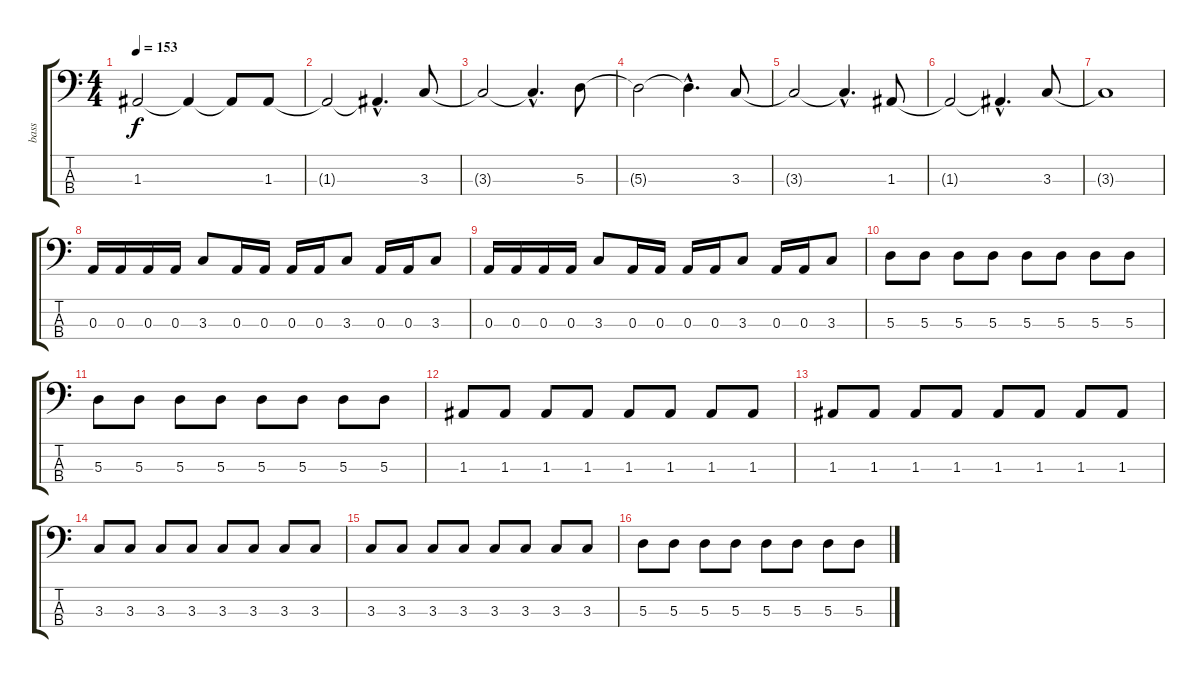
\track ("bass" "bass") {instrument electricbassfinger}
\staff {score tabs}
\tuning (G2 D2 A1 E1) {hide}
\ts (4 4)
\tempo 153
\clef f4
\ks c
1.3.2{dy f} 1.3{t}.4 1.3{t}.8 1.3.8 |
1.3{t}.2 1.3{hac t}.4{d} 3.3.8 |
3.3{t}.2 3.3{hac t}.4{d} 5.3.8 |
5.3{t}.2 5.3{hac t}.4{d} 3.3.8 |
3.3{t}.2 3.3{hac t}.4{d} 1.3.8 |
1.3{t}.2 1.3{hac t}.4{d} 3.3.8 |
3.3{t}.1 |
0.3.16 0.3.16 0.3.16 0.3.16 3.3.8 0.3.16 0.3.16 0.3.16 0.3.16 3.3.8 0.3.16 0.3.16 3.3.8 |
0.3.16 0.3.16 0.3.16 0.3.16 3.3.8 0.3.16 0.3.16 0.3.16 0.3.16 3.3.8 0.3.16 0.3.16 3.3.8 |
5.3.8 5.3.8 5.3.8 5.3.8 5.3.8 5.3.8 5.3.8 5.3.8 |
5.3.8 5.3.8 5.3.8 5.3.8 5.3.8 5.3.8 5.3.8 5.3.8 |
1.3.8 1.3.8 1.3.8 1.3.8 1.3.8 1.3.8 1.3.8 1.3.8 |
1.3.8 1.3.8 1.3.8 1.3.8 1.3.8 1.3.8 1.3.8 1.3.8 |
3.3.8 3.3.8 3.3.8 3.3.8 3.3.8 3.3.8 3.3.8 3.3.8 |
3.3.8 3.3.8 3.3.8 3.3.8 3.3.8 3.3.8 3.3.8 3.3.8 |
5.3.8 5.3.8 5.3.8 5.3.8 5.3.8 5.3.8 5.3.8 5.3.8
